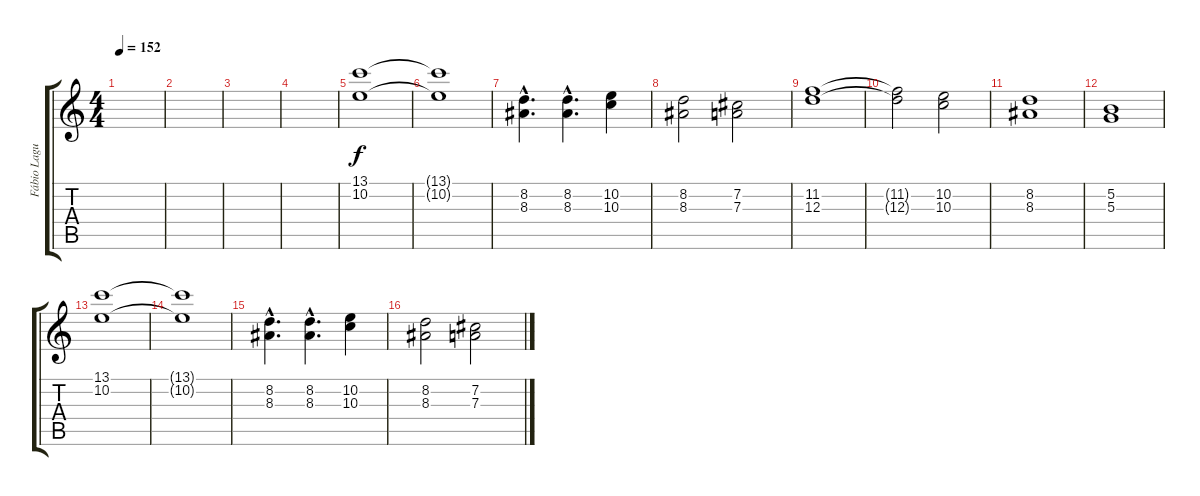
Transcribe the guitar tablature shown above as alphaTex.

\track ("Fábio Laguna" "Fábio Lagu") {instrument stringensemble1}
\staff {score tabs}
\tuning (B4 Gb4 D4 A3 E3 B2) {hide}
\ts (4 4)
\tempo 152
\clef g2
\ks c
|
|
|
|
(13.1 10.2).1{volume 8} |
(13.1{t} 10.2{t}).1 |
(8.2{hac} 8.3{hac}).4{d} (8.2{hac} 8.3{hac}).4{d} (10.2 10.3).4 |
(8.2 8.3).2 (7.2 7.3).2 |
(11.2 12.3).1 |
(11.2{t} 12.3{t}).2 (10.2 10.3).2 |
(8.2 8.3).1 |
(5.2 5.3).1 |
(13.1 10.2).1 |
(13.1{t} 10.2{t}).1 |
(8.2{hac} 8.3{hac}).4{d} (8.2{hac} 8.3{hac}).4{d} (10.2 10.3).4 |
(8.2 8.3).2 (7.2 7.3).2
